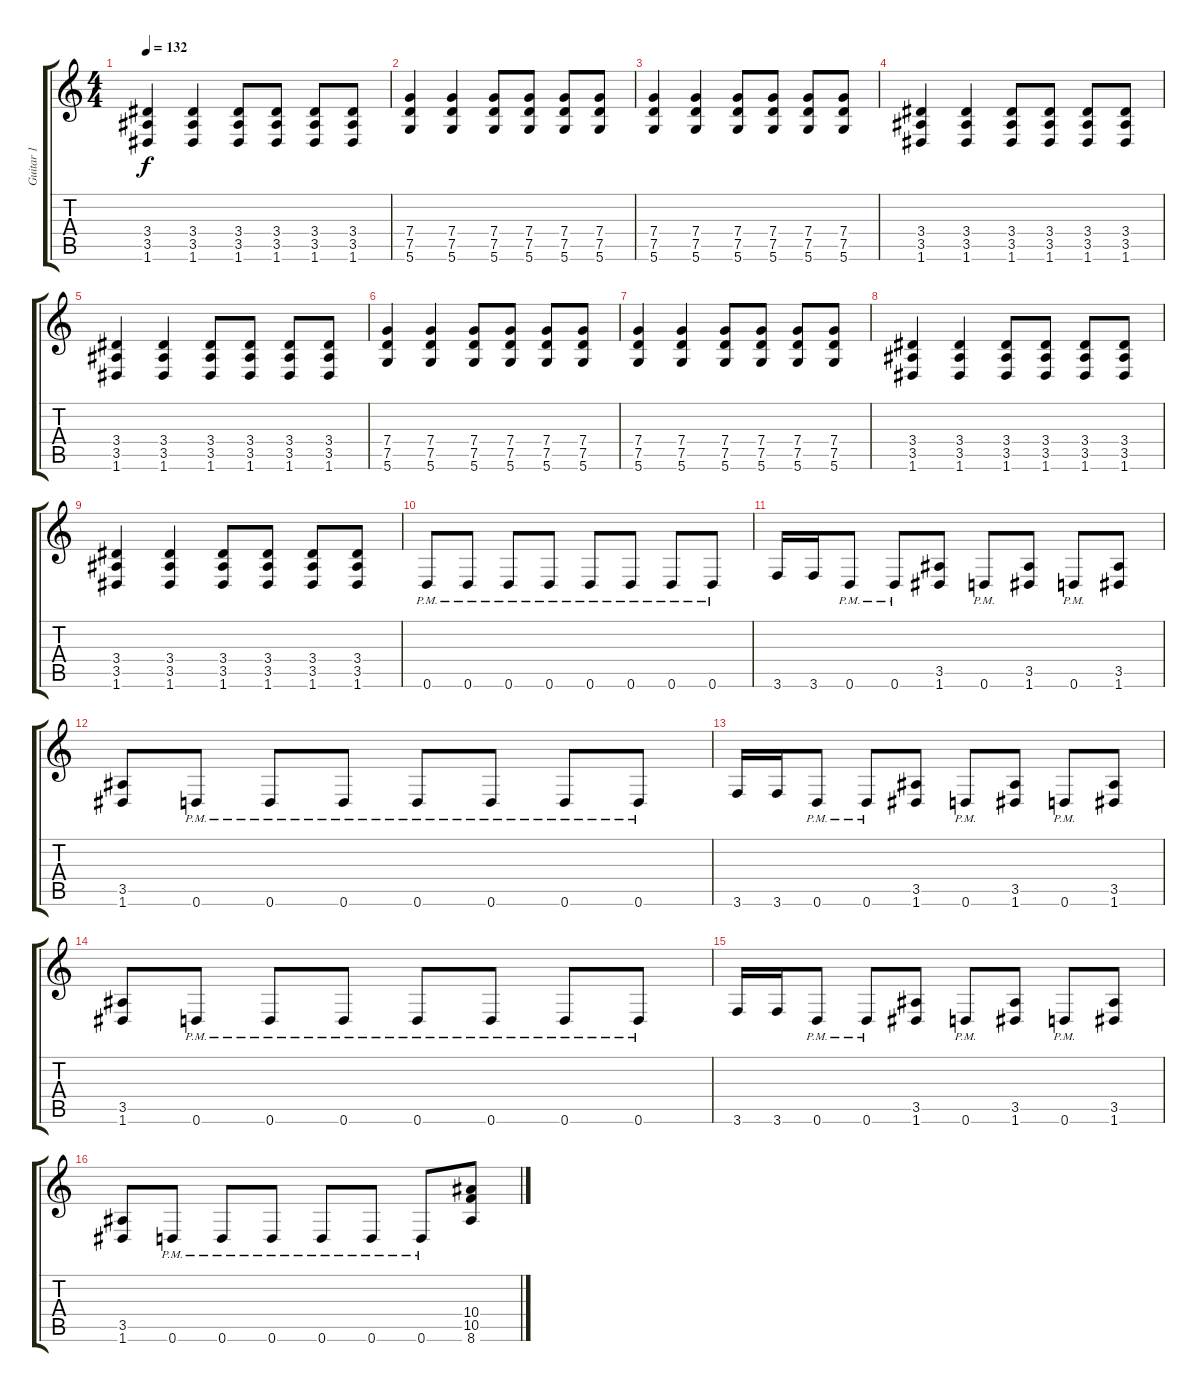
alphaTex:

\track ("Guitar 1" "Guitar 1") {instrument distortionguitar}
\staff {score tabs}
\tuning (D4 A3 F3 C3 G2 D2) {hide}
\ts (4 4)
\tempo 132
\clef g2
\ks c
(3.4 3.5 1.6).4{dy f} (3.4 3.5 1.6).4 (3.4 3.5 1.6).8 (3.4 3.5 1.6).8 (3.4 3.5 1.6).8 (3.4 3.5 1.6).8 |
(7.4 7.5 5.6).4 (7.4 7.5 5.6).4 (7.4 7.5 5.6).8 (7.4 7.5 5.6).8 (7.4 7.5 5.6).8 (7.4 7.5 5.6).8 |
(7.4 7.5 5.6).4 (7.4 7.5 5.6).4 (7.4 7.5 5.6).8 (7.4 7.5 5.6).8 (7.4 7.5 5.6).8 (7.4 7.5 5.6).8 |
(3.4 3.5 1.6).4 (3.4 3.5 1.6).4 (3.4 3.5 1.6).8 (3.4 3.5 1.6).8 (3.4 3.5 1.6).8 (3.4 3.5 1.6).8 |
(3.4 3.5 1.6).4 (3.4 3.5 1.6).4 (3.4 3.5 1.6).8 (3.4 3.5 1.6).8 (3.4 3.5 1.6).8 (3.4 3.5 1.6).8 |
(7.4 7.5 5.6).4 (7.4 7.5 5.6).4 (7.4 7.5 5.6).8 (7.4 7.5 5.6).8 (7.4 7.5 5.6).8 (7.4 7.5 5.6).8 |
(7.4 7.5 5.6).4 (7.4 7.5 5.6).4 (7.4 7.5 5.6).8 (7.4 7.5 5.6).8 (7.4 7.5 5.6).8 (7.4 7.5 5.6).8 |
(3.4 3.5 1.6).4 (3.4 3.5 1.6).4 (3.4 3.5 1.6).8 (3.4 3.5 1.6).8 (3.4 3.5 1.6).8 (3.4 3.5 1.6).8 |
(3.4 3.5 1.6).4 (3.4 3.5 1.6).4 (3.4 3.5 1.6).8 (3.4 3.5 1.6).8 (3.4 3.5 1.6).8 (3.4 3.5 1.6).8 |
0.6{pm}.8 0.6{pm}.8 0.6{pm}.8 0.6{pm}.8 0.6{pm}.8 0.6{pm}.8 0.6{pm}.8 0.6{pm}.8 |
3.6.16 3.6.16 0.6{pm}.8 0.6{pm}.8 (3.5 1.6).8 0.6{pm}.8 (3.5 1.6).8 0.6{pm}.8 (3.5 1.6).8 |
(3.5 1.6).8 0.6{pm}.8 0.6{pm}.8 0.6{pm}.8 0.6{pm}.8 0.6{pm}.8 0.6{pm}.8 0.6{pm}.8 |
3.6.16 3.6.16 0.6{pm}.8 0.6{pm}.8 (3.5 1.6).8 0.6{pm}.8 (3.5 1.6).8 0.6{pm}.8 (3.5 1.6).8 |
(3.5 1.6).8 0.6{pm}.8 0.6{pm}.8 0.6{pm}.8 0.6{pm}.8 0.6{pm}.8 0.6{pm}.8 0.6{pm}.8 |
3.6.16 3.6.16 0.6{pm}.8 0.6{pm}.8 (3.5 1.6).8 0.6{pm}.8 (3.5 1.6).8 0.6{pm}.8 (3.5 1.6).8 |
(3.5 1.6).8 0.6{pm}.8 0.6{pm}.8 0.6{pm}.8 0.6{pm}.8 0.6{pm}.8 0.6{pm}.8 (10.4 10.5 8.6).8
